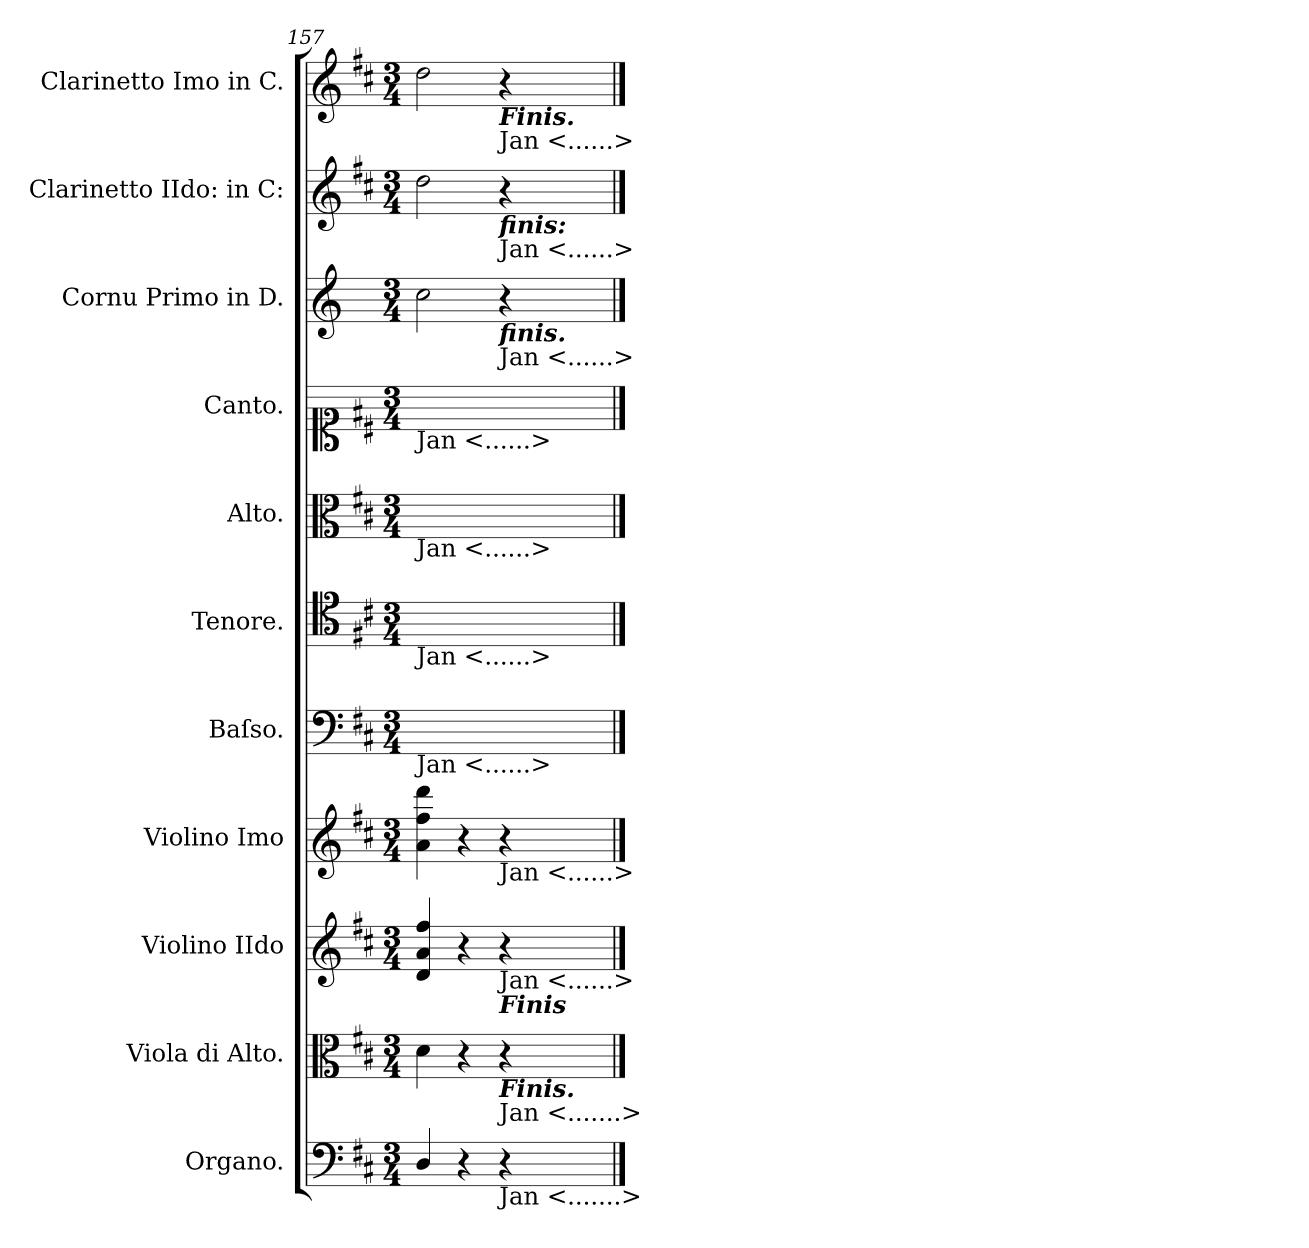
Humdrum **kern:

**kern	**kern	**kern	**kern	**kern	**kern	**kern	**kern	**kern	**kern	**kern
*part11	*part10	*part9	*part8	*part7	*part6	*part5	*part4	*part3	*part2	*part1
*staff11	*staff10	*staff9	*staff8	*staff7	*staff6	*staff5	*staff4	*staff3	*staff2	*staff1
*I"Organo.	*I"Viola di Alto.	*I"Violino IIdo	*I"Violino Imo	*I"Baſso.	*I"Tenore.	*I"Alto.	*I"Canto.	*I"Cornu Primo in D.	*I"Clarinetto IIdo: in C:	*I"Clarinetto Imo in C.
*I'org	*	*I'vl 2	*I'vl 1	*I'B	*I'T	*I'A	*	*I'cor 1 in D	*I'cl 2 in C	*I'cl 1 in C
*clefF4	*clefC3	*clefG2	*clefG2	*clefF4	*clefC4	*clefC3	*clefC1	*clefG2	*clefG2	*clefG2
*	*	*	*	*	*	*	*	*ITrd6c10	*	*
*k[f#c#]	*k[f#c#]	*k[f#c#]	*k[f#c#]	*k[f#c#]	*k[f#c#]	*k[f#c#]	*k[f#c#]	*k[f#c#]	*k[f#c#]	*k[f#c#]
*D:	*D:	*D:	*D:	*D:	*D:	*D:	*D:	*D:	*D:	*D:
*M3/4	*M3/4	*M3/4	*M3/4	*M3/4	*M3/4	*M3/4	*M3/4	*M3/4	*M3/4	*M3/4
=157	=157	=157	=157	=157	=157	=157	=157	=157	=157	=157
!	!	!	!	!	!	!	!LO:TX:b:t=Jan <......>	!	!	!
!	!	!	!	!	!	!LO:TX:b:t=Jan <......>	!	!	!	!
!	!	!	!	!	!LO:TX:b:t=Jan <......>	!	!	!	!	!
!	!	!	!	!LO:TX:b:t=Jan <......>	!	!	!	!	!	!
4D/	4d\	4d/ 4a/ 4ff#/	4a\ 4ff#\ 4ddd\	2.ryy	2.ryy	2.ryy	2.ryy	2d\	2dd\	2dd\
4r	4r	4r	4r	.	.	.	.	.	.	.
!	!	!	!	!	!	!	!	!	!	!LO:TX:b:Bi:t=Finis.
!	!	!	!	!	!	!	!	!	!	!LO:TX:b:t=Jan <......>
!	!	!	!	!	!	!	!	!	!LO:TX:b:Bi:t=finis&colon;	!
!	!	!	!	!	!	!	!	!	!LO:TX:b:t=Jan <......>	!
!	!	!	!	!	!	!	!	!LO:TX:b:Bi:t=finis.	!	!
!	!	!	!	!	!	!	!	!LO:TX:b:t=Jan <......>	!	!
!	!	!	!LO:TX:b:t=Jan <......>	!	!	!	!	!	!	!
!	!	!LO:TX:b:t=Jan <......>	!	!	!	!	!	!	!	!
!	!	!LO:TX:b:Bi:t=Finis	!	!	!	!	!	!	!	!
!	!LO:TX:b:Bi:t=Finis.	!	!	!	!	!	!	!	!	!
!	!LO:TX:b:t=Jan <.......>	!	!	!	!	!	!	!	!	!
!LO:TX:b:t=Jan <.......>	!	!	!	!	!	!	!	!	!	!
4r	4r	4r	4r	.	.	.	.	4r	4r	4r
==	==	==	==	==	==	==	==	==	==	==
*-	*-	*-	*-	*-	*-	*-	*-	*-	*-	*-
